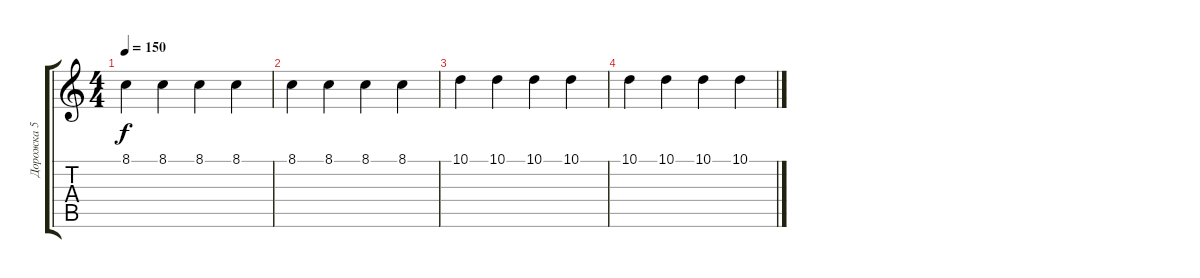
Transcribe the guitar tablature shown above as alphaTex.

\track ("Дорожка 5" "Дорожка 5") {instrument acousticgrandpiano}
\staff {score tabs}
\tuning (E4 B3 G3 D3 A2 E2) {hide}
\ts (4 4)
\tempo 150
\clef g2
\ks c
8.1.4{dy f} 8.1.4 8.1.4 8.1.4 |
8.1.4 8.1.4 8.1.4 8.1.4 |
10.1.4 10.1.4 10.1.4 10.1.4 |
10.1.4 10.1.4 10.1.4 10.1.4
